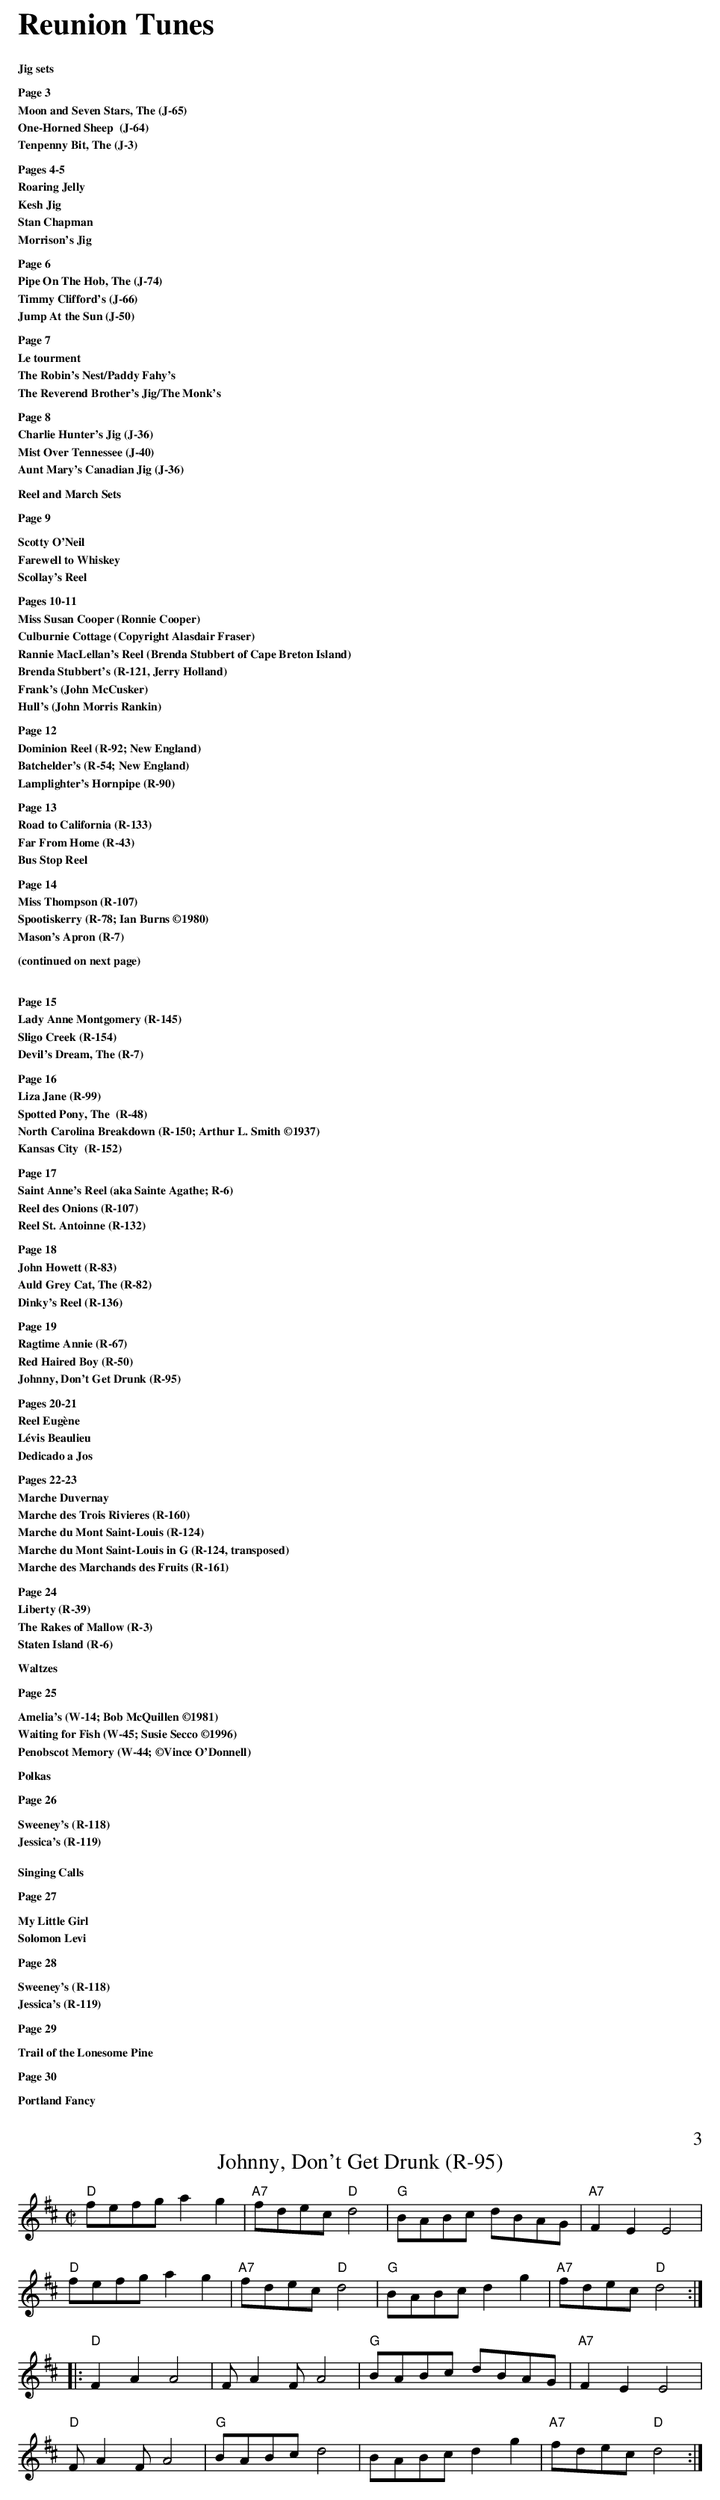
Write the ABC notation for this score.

X:1
T: Johnny, Don't Get Drunk (R-95)
M: C|
K: D
"D"fefg a2g2| "A7"fdec "D"d4| "G"BABc dBAG| "A7"F2E2 E4|
"D"fefg a2g2| "A7"fdec "D"d4| "G"BABc d2g2| "A7"fdec "D"d4 :|
|:\
"D"F2A2 A4| FA2F A4| "G"BABc dBAG| "A7"F2E2 E4|
"D"FA2F A4| "G"BABc d4| BABc d2g2| "A7"fdec "D"d4 :|
